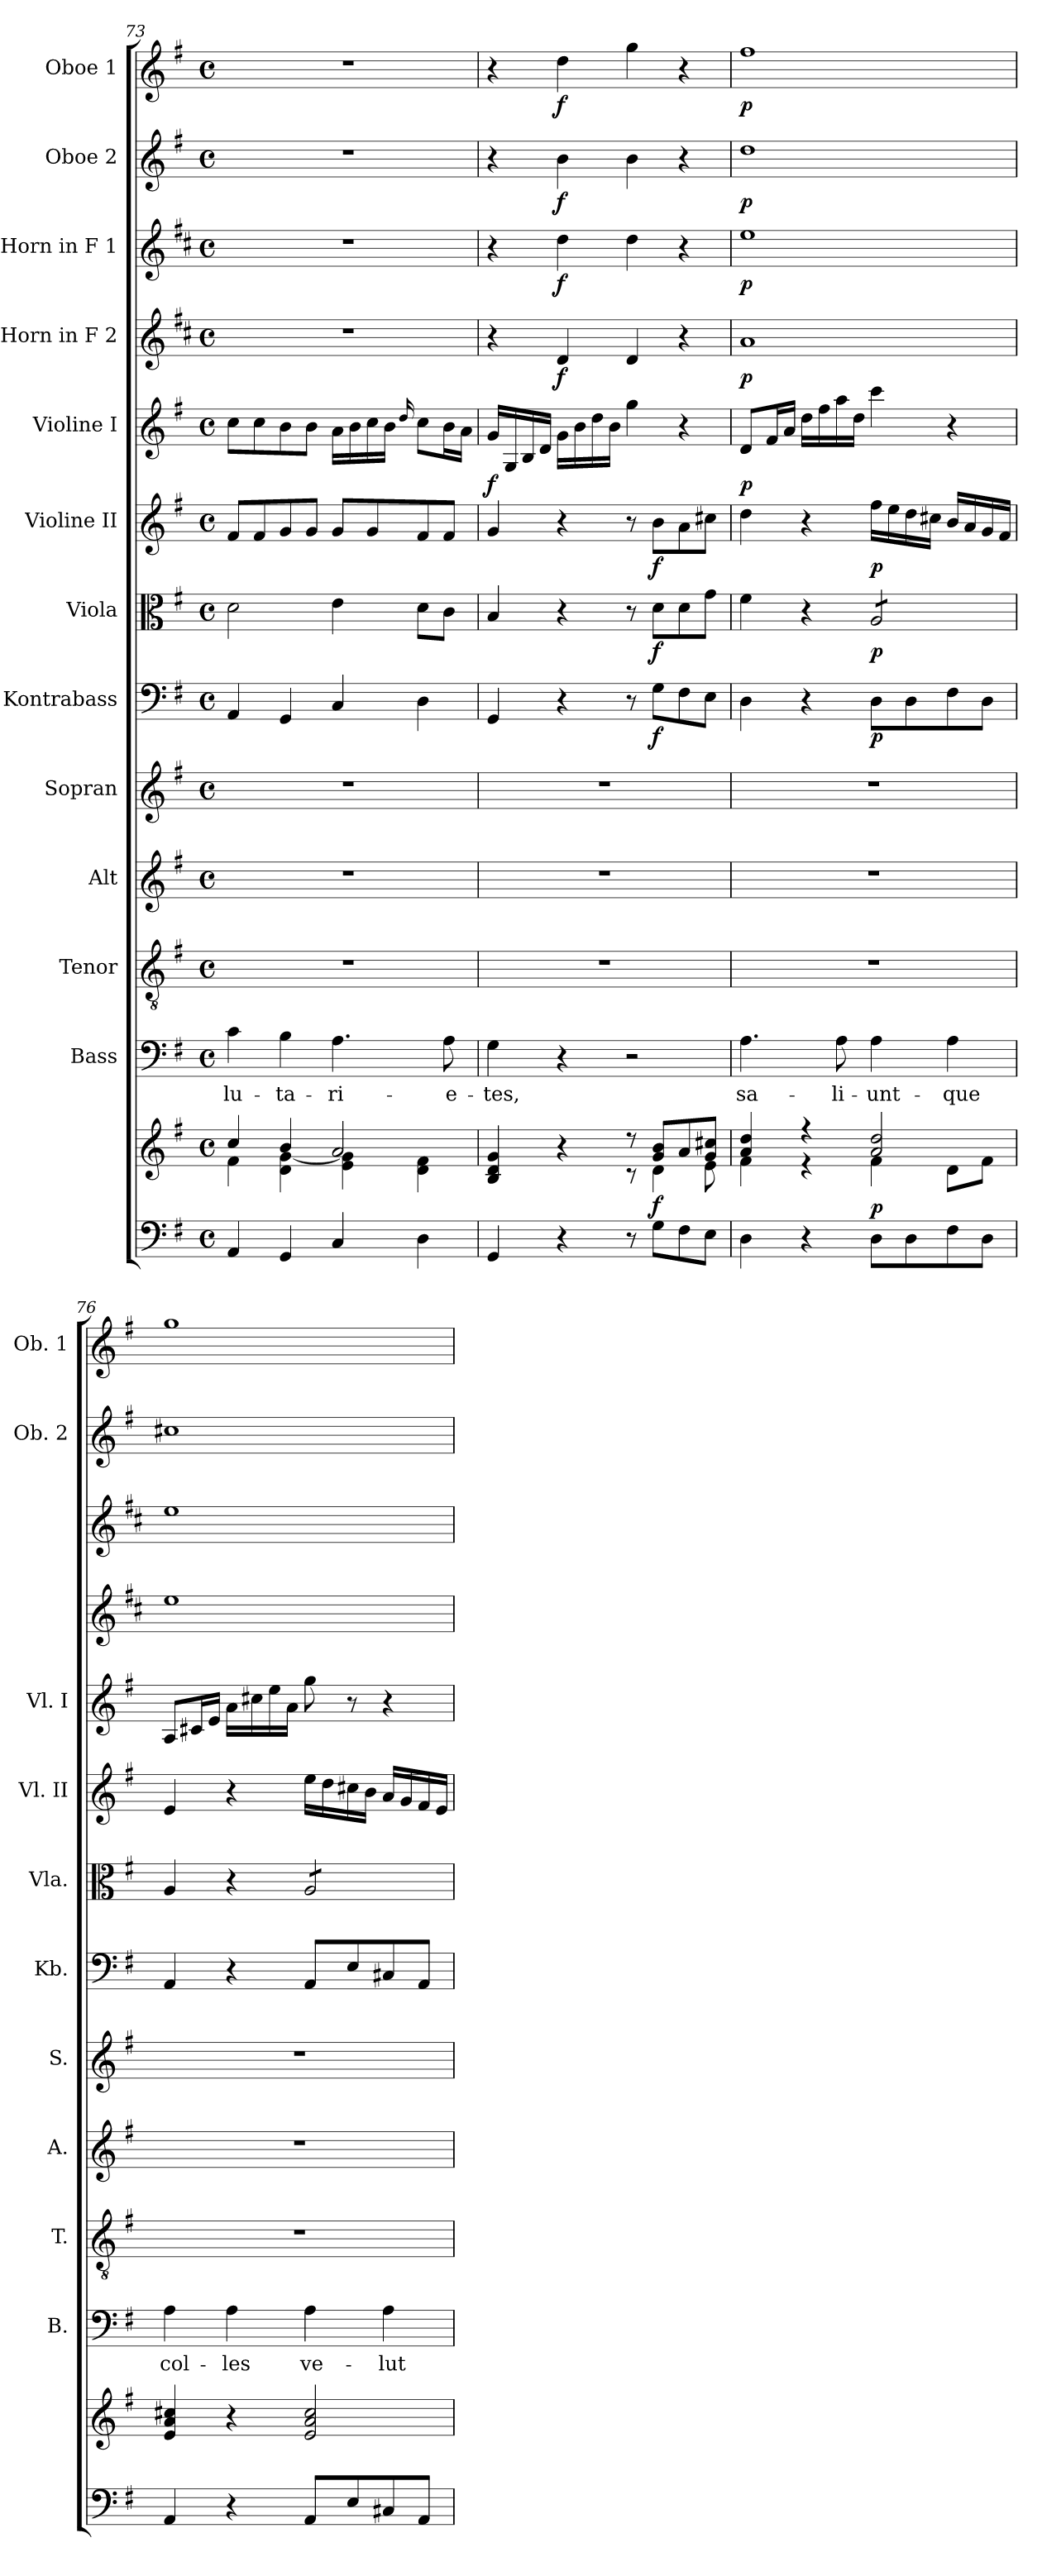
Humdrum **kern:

**kern	**kern	**dynam	**kern	**text	**kern	**kern	**kern	**kern	**dynam	**kern	**dynam	**kern	**dynam	**kern	**dynam	**kern	**dynam	**kern	**dynam	**kern	**dynam	**kern	**dynam
*part13	*part13	*part13	*part12	*part12	*part11	*part10	*part9	*part8	*part8	*part7	*part7	*part6	*part6	*part5	*part5	*part4	*part4	*part3	*part3	*part2	*part2	*part1	*part1
*staff14	*staff13	*staff13/14	*staff12	*staff12	*staff11	*staff10	*staff9	*staff8	*staff8	*staff7	*staff7	*staff6	*staff6	*staff5	*staff5	*staff4	*staff4	*staff3	*staff3	*staff2	*staff2	*staff1	*staff1
*	*	*	*I"Bass	*	*I"Tenor	*I"Alt	*I"Sopran	*I"Kontrabass	*	*I"Viola	*	*I"Violine II	*	*I"Violine I	*	*I"Horn in F 2	*	*I"Horn in F 1	*	*I"Oboe 2	*	*I"Oboe 1	*
*	*	*	*I'B.	*	*I'T.	*I'A.	*I'S.	*I'Kb.	*	*I'Vla.	*	*I'Vl. II	*	*I'Vl. I	*	*	*	*	*	*I'Ob. 2	*	*I'Ob. 1	*
*clefF4	*clefG2	*	*clefF4	*	*clefGv2	*clefG2	*clefG2	*clefF4	*	*clefC3	*	*clefG2	*	*clefG2	*	*clefG2	*	*clefG2	*	*clefG2	*	*clefG2	*
*	*	*	*	*	*	*	*	*ITrd7c12	*	*	*	*	*	*	*	*ITrd4c7	*	*ITrd4c7	*	*	*	*	*
*k[f#]	*k[f#]	*	*k[f#]	*	*k[f#]	*k[f#]	*k[f#]	*k[f#]	*	*k[f#]	*	*k[f#]	*	*k[f#]	*	*k[f#]	*	*k[f#]	*	*k[f#]	*	*k[f#]	*
*G:	*G:	*	*G:	*	*G:	*G:	*G:	*G:	*	*G:	*	*G:	*	*G:	*	*G:	*	*G:	*	*G:	*	*G:	*
*M4/4	*M4/4	*	*M4/4	*	*M4/4	*M4/4	*M4/4	*M4/4	*	*M4/4	*	*M4/4	*	*M4/4	*	*M4/4	*	*M4/4	*	*M4/4	*	*M4/4	*
*met(c)	*met(c)	*	*met(c)	*	*met(c)	*met(c)	*met(c)	*met(c)	*	*met(c)	*	*met(c)	*	*met(c)	*	*met(c)	*	*met(c)	*	*met(c)	*	*met(c)	*
=73	=73	=73	=73	=73	=73	=73	=73	=73	=73	=73	=73	=73	=73	=73	=73	=73	=73	=73	=73	=73	=73	=73	=73
*	*^	*	*	*	*	*	*	*	*	*	*	*	*	*	*	*	*	*	*	*	*	*	*
!	!	!	!	!	!LO:LY:b	!	!	!	!	!	!	!	!	!	!	!	!	!	!	!	!	!	!	!
4AA/	4cc/	4f#\	.	4c\	-lu-	1r	1r	1r	4AAA/	.	2d\	.	8f#/L	.	8cc\L	.	1r	.	1r	.	1r	.	1r	.
.	.	.	.	.	.	.	.	.	.	.	.	.	8f#/	.	8cc\	.	.	.	.	.	.	.	.	.
!	!	!	!	!	!LO:LY:b	!	!	!	!	!	!	!	!	!	!	!	!	!	!	!	!	!	!	!
4GG/	4b/	4d\ [<4g\	.	4B\	-ta-	.	.	.	4GGG/	.	.	.	8g/	.	8b\	.	.	.	.	.	.	.	.	.
.	.	.	.	.	.	.	.	.	.	.	.	.	8g/J	.	8b\J	.	.	.	.	.	.	.	.	.
!	!	!	!	!	!LO:LY:b	!	!	!	!	!	!	!	!	!	!	!	!	!	!	!	!	!	!	!
4C/	2a/	4e\ 4g\]	.	4.A\	-ri-	.	.	.	4CC/	.	4e\	.	8g/L	.	16a\LL	.	.	.	.	.	.	.	.	.
.	.	.	.	.	.	.	.	.	.	.	.	.	.	.	16b\	.	.	.	.	.	.	.	.	.
.	.	.	.	.	.	.	.	.	.	.	.	.	8g/	.	16cc\	.	.	.	.	.	.	.	.	.
.	.	.	.	.	.	.	.	.	.	.	.	.	.	.	16b\JJ	.	.	.	.	.	.	.	.	.
.	.	.	.	.	.	.	.	.	.	.	.	.	.	.	16qqdd/	.	.	.	.	.	.	.	.	.
4D\	.	4d\ 4f#\	.	.	.	.	.	.	4DD\	.	8d\L	.	8f#/	.	8cc\L	.	.	.	.	.	.	.	.	.
!	!	!	!	!	!LO:LY:b	!	!	!	!	!	!	!	!	!	!	!	!	!	!	!	!	!	!	!
.	.	.	.	8A\	-e-	.	.	.	.	.	8c\J	.	8f#/J	.	16b\L	.	.	.	.	.	.	.	.	.
.	.	.	.	.	.	.	.	.	.	.	.	.	.	.	16a\JJ	.	.	.	.	.	.	.	.	.
!!LO:PB:g=z
=74	=74	=74	=74	=74	=74	=74	=74	=74	=74	=74	=74	=74	=74	=74	=74	=74	=74	=74	=74	=74	=74	=74	=74	=74
!	!	!	!	!	!LO:LY:b	!	!	!	!	!	!	!	!	!	!	!LO:DY:b	!	!	!	!	!	!	!	!
4GG/	4B/ 4d/ 4g/	2ryy	.	4G\	-tes,	1r	1r	1r	4GGG/	.	4B/	.	4g/	.	16g/LL	f	4r	.	4r	.	4r	.	4r	.
.	.	.	.	.	.	.	.	.	.	.	.	.	.	.	16G/	.	.	.	.	.	.	.	.	.
.	.	.	.	.	.	.	.	.	.	.	.	.	.	.	16B/	.	.	.	.	.	.	.	.	.
.	.	.	.	.	.	.	.	.	.	.	.	.	.	.	16d/JJ	.	.	.	.	.	.	.	.	.
!	!	!	!	!	!	!	!	!	!	!	!	!	!	!	!	!	!	!LO:DY:b	!	!LO:DY:b	!	!LO:DY:b	!	!LO:DY:b
4r	4r	.	.	4r	.	.	.	.	4r	.	4r	.	4r	.	16g\LL	.	4G/	f	4g\	f	4b\	f	4dd\	f
.	.	.	.	.	.	.	.	.	.	.	.	.	.	.	16b\	.	.	.	.	.	.	.	.	.
.	.	.	.	.	.	.	.	.	.	.	.	.	.	.	16dd\	.	.	.	.	.	.	.	.	.
.	.	.	.	.	.	.	.	.	.	.	.	.	.	.	16b\JJ	.	.	.	.	.	.	.	.	.
8r	8r	8r	.	2r	.	.	.	.	8r	.	8r	.	8r	.	4gg\	.	4G/	.	4g\	.	4b\	.	4gg\	.
!	!	!	!LO:DY:a=2	!	!	!	!	!	!	!LO:DY:b	!	!LO:DY:b	!	!LO:DY:b	!	!	!	!	!	!	!	!	!	!
8G\L	8g/ 8b/L	4d\	f	.	.	.	.	.	8GG\L	f	8d\L	f	8b\L	f	.	.	.	.	.	.	.	.	.	.
8F#\	8a/	.	.	.	.	.	.	.	8FF#\	.	8d\	.	8a\	.	4r	.	4r	.	4r	.	4r	.	4r	.
8E\J	8g/ 8cc#X/J	8e\	.	.	.	.	.	.	8EE\J	.	8g\J	.	8cc#X\J	.	.	.	.	.	.	.	.	.	.	.
=75	=75	=75	=75	=75	=75	=75	=75	=75	=75	=75	=75	=75	=75	=75	=75	=75	=75	=75	=75	=75	=75	=75	=75	=75
!	!	!	!	!	!LO:LY:b	!	!	!	!	!	!	!	!	!	!	!LO:DY:b	!	!LO:DY:b	!	!LO:DY:b	!	!LO:DY:b	!	!LO:DY:b
4D\	4a/ 4dd/	4f#\	.	4.A\	sa-	1r	1r	1r	4DD\	.	4f#\	.	4dd\	.	8d/L	p	1d	p	1a	p	1dd	p	1ff#	p
.	.	.	.	.	.	.	.	.	.	.	.	.	.	.	16f#/L	.	.	.	.	.	.	.	.	.
.	.	.	.	.	.	.	.	.	.	.	.	.	.	.	16a/JJ	.	.	.	.	.	.	.	.	.
4r	4r	4r	.	.	.	.	.	.	4r	.	4r	.	4r	.	16dd\LL	.	.	.	.	.	.	.	.	.
.	.	.	.	.	.	.	.	.	.	.	.	.	.	.	16ff#\	.	.	.	.	.	.	.	.	.
!	!	!	!	!	!LO:LY:b	!	!	!	!	!	!	!	!	!	!	!	!	!	!	!	!	!	!	!
.	.	.	.	8A\	-li-	.	.	.	.	.	.	.	.	.	16aa\	.	.	.	.	.	.	.	.	.
.	.	.	.	.	.	.	.	.	.	.	.	.	.	.	16dd\JJ	.	.	.	.	.	.	.	.	.
!	!	!	!LO:DY:a=2	!	!LO:LY:b	!	!	!	!	!LO:DY:b	!	!LO:DY:b	!	!LO:DY:b	!	!	!	!	!	!	!	!	!	!
*	*	*	*	*	*	*	*	*	*	*	*tremolo	*	*	*	*	*	*	*	*	*	*	*	*	*
8D\L	2a/ 2dd/	4f#\	p	4A\	-unt-	.	.	.	8DD\L	p	8A/L	p	16ff#\LL	p	4ccc\	.	.	.	.	.	.	.	.	.
.	.	.	.	.	.	.	.	.	.	.	.	.	16ee\	.	.	.	.	.	.	.	.	.	.	.
8D\	.	.	.	.	.	.	.	.	8DD\	.	8A/	.	16dd\	.	.	.	.	.	.	.	.	.	.	.
.	.	.	.	.	.	.	.	.	.	.	.	.	16cc#X\JJ	.	.	.	.	.	.	.	.	.	.	.
!	!	!	!	!	!LO:LY:b	!	!	!	!	!	!	!	!	!	!	!	!	!	!	!	!	!	!	!
8F#\	.	8d\L	.	4A\	-que	.	.	.	8FF#\	.	8A/	.	16b/LL	.	4r	.	.	.	.	.	.	.	.	.
.	.	.	.	.	.	.	.	.	.	.	.	.	16a/	.	.	.	.	.	.	.	.	.	.	.
8D\J	.	8f#\J	.	.	.	.	.	.	8DD\J	.	8A/J	.	16g/	.	.	.	.	.	.	.	.	.	.	.
*	*	*	*	*	*	*	*	*	*	*	*Xtremolo	*	*	*	*	*	*	*	*	*	*	*	*	*
.	.	.	.	.	.	.	.	.	.	.	.	.	16f#/JJ	.	.	.	.	.	.	.	.	.	.	.
*	*v	*v	*	*	*	*	*	*	*	*	*	*	*	*	*	*	*	*	*	*	*	*	*	*
=76	=76	=76	=76	=76	=76	=76	=76	=76	=76	=76	=76	=76	=76	=76	=76	=76	=76	=76	=76	=76	=76	=76	=76
!	!	!	!	!LO:LY:b	!	!	!	!	!	!	!	!	!	!	!	!	!	!	!	!	!	!	!
4AA/	4e/ 4a/ 4cc#X/	.	4A\	col-	1r	1r	1r	4AAA/	.	4A/	.	4e/	.	8A/L	.	1a	.	1a	.	1cc#X	.	1gg	.
.	.	.	.	.	.	.	.	.	.	.	.	.	.	16c#X/L	.	.	.	.	.	.	.	.	.
.	.	.	.	.	.	.	.	.	.	.	.	.	.	16e/JJ	.	.	.	.	.	.	.	.	.
!	!	!	!	!LO:LY:b	!	!	!	!	!	!	!	!	!	!	!	!	!	!	!	!	!	!	!
4r	4r	.	4A\	-les	.	.	.	4r	.	4r	.	4r	.	16a\LL	.	.	.	.	.	.	.	.	.
.	.	.	.	.	.	.	.	.	.	.	.	.	.	16cc#X\	.	.	.	.	.	.	.	.	.
.	.	.	.	.	.	.	.	.	.	.	.	.	.	16ee\	.	.	.	.	.	.	.	.	.
.	.	.	.	.	.	.	.	.	.	.	.	.	.	16a\JJ	.	.	.	.	.	.	.	.	.
!	!	!	!	!LO:LY:b	!	!	!	!	!	!	!	!	!	!	!	!	!	!	!	!	!	!	!
*	*	*	*	*	*	*	*	*	*	*tremolo	*	*	*	*	*	*	*	*	*	*	*	*	*
8AA/L	2e/ 2a/ 2cc#/	.	4A\	ve-	.	.	.	8AAA/L	.	8A/L	.	16ee\LL	.	8gg\	.	.	.	.	.	.	.	.	.
.	.	.	.	.	.	.	.	.	.	.	.	16dd\	.	.	.	.	.	.	.	.	.	.	.
8E/	.	.	.	.	.	.	.	8EE/	.	8A/	.	16cc#X\	.	8r	.	.	.	.	.	.	.	.	.
.	.	.	.	.	.	.	.	.	.	.	.	16b\JJ	.	.	.	.	.	.	.	.	.	.	.
!	!	!	!	!LO:LY:b	!	!	!	!	!	!	!	!	!	!	!	!	!	!	!	!	!	!	!
8C#X/	.	.	4A\	-lut	.	.	.	8CC#X/	.	8A/	.	16a/LL	.	4r	.	.	.	.	.	.	.	.	.
.	.	.	.	.	.	.	.	.	.	.	.	16g/	.	.	.	.	.	.	.	.	.	.	.
8AA/J	.	.	.	.	.	.	.	8AAA/J	.	8A/J	.	16f#/	.	.	.	.	.	.	.	.	.	.	.
*	*	*	*	*	*	*	*	*	*	*Xtremolo	*	*	*	*	*	*	*	*	*	*	*	*	*
.	.	.	.	.	.	.	.	.	.	.	.	16e/JJ	.	.	.	.	.	.	.	.	.	.	.
=	=	=	=	=	=	=	=	=	=	=	=	=	=	=	=	=	=	=	=	=	=	=	=
*-	*-	*-	*-	*-	*-	*-	*-	*-	*-	*-	*-	*-	*-	*-	*-	*-	*-	*-	*-	*-	*-	*-	*-
